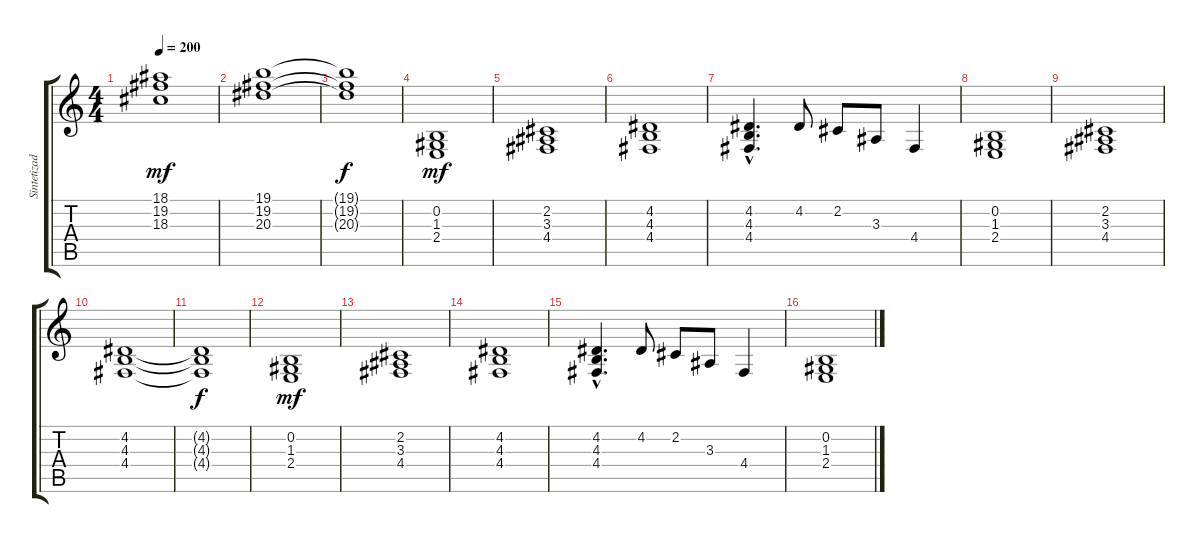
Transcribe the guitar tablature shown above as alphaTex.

\track ("Sintetizador 3" "Sintetizad") {instrument stringensemble1}
\staff {score tabs}
\tuning (E4 B3 G3 D3 A2 E2) {hide}
\ts (4 4)
\tempo 200
\clef g2
\ks c
(18.1 19.2 18.3).1{dy mf} |
(19.1 19.2 20.3).1 |
(19.1{t} 19.2{t} 20.3{t}).1{dy f} |
(0.2 1.3 2.4).1{dy mf} |
(2.2 3.3 4.4).1 |
(4.2 4.3 4.4).1 |
(4.2{hac} 4.3{hac} 4.4{hac}).4{d} 4.2.8 2.2.8 3.3.8 4.4.4 |
(0.2 1.3 2.4).1 |
(2.2 3.3 4.4).1 |
(4.2 4.3 4.4).1 |
(4.2{t} 4.3{t} 4.4{t}).1{dy f} |
(0.2 1.3 2.4).1{dy mf} |
(2.2 3.3 4.4).1 |
(4.2 4.3 4.4).1 |
(4.2{hac} 4.3{hac} 4.4{hac}).4{d} 4.2.8 2.2.8 3.3.8 4.4.4 |
(0.2 1.3 2.4).1
